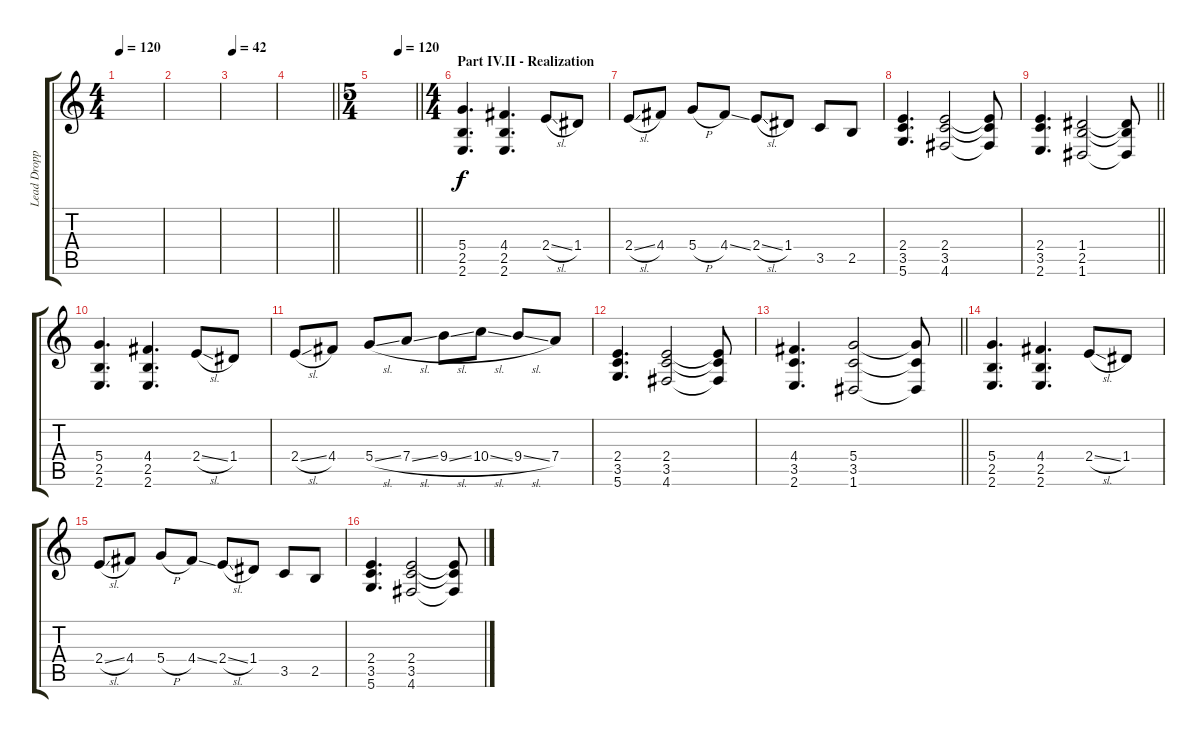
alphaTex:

\track ("Lead Dropped D " "Lead Dropp") {instrument distortionguitar}
\staff {score tabs}
\tuning (E4 B3 G3 D3 A2 D2) {hide}
\ts (4 4)
\tempo 120
\clef g2
\ks c
|
|
\tempo 42
|
\barLineRight lightlight
|
\ts (5 4)
\tempo (120 0.6)
\barLineRight lightlight
|
\ts (4 4)
\section ("" "Part IV.II - Realization")
(5.4 2.5 2.6).4{d balance 0} (4.4 2.5 2.6).4{d} 2.4{sl}.8 1.4.8 |
2.4{sl}.8 4.4.8 5.4{h}.8 4.4{ss}.8 2.4{sl}.8 1.4.8 3.5.8 2.5.8 |
(2.4 3.5 5.6).4{d} (2.4 3.5 4.6).2 (2.4{t} 3.5{t} 4.6{t}).8 |
\barLineRight lightlight
(2.4 3.5 2.6).4{d} (1.4 2.5 1.6).2 (1.4{t} 2.5{t} 1.6{t}).8 |
(5.4 2.5 2.6).4{d} (4.4 2.5 2.6).4{d} 2.4{sl}.8 1.4.8 |
2.4{sl}.8 4.4.8 5.4{sl}.8 7.4{sl}.8 9.4{sl}.8 10.4{sl}.8 9.4{sl}.8 7.4.8 |
(2.4 3.5 5.6).4{d} (2.4 3.5 4.6).2 (2.4{t} 3.5{t} 4.6{t}).8 |
\barLineRight lightlight
(4.4 3.5 2.6).4{d} (5.4 3.5 1.6).2 (5.4{t} 3.5{t} 1.6{t}).8 |
(5.4 2.5 2.6).4{d} (4.4 2.5 2.6).4{d} 2.4{sl}.8 1.4.8 |
2.4{sl}.8 4.4.8 5.4{h}.8 4.4{ss}.8 2.4{sl}.8 1.4.8 3.5.8 2.5.8 |
(2.4 3.5 5.6).4{d} (2.4 3.5 4.6).2 (2.4{t} 3.5{t} 4.6{t}).8
